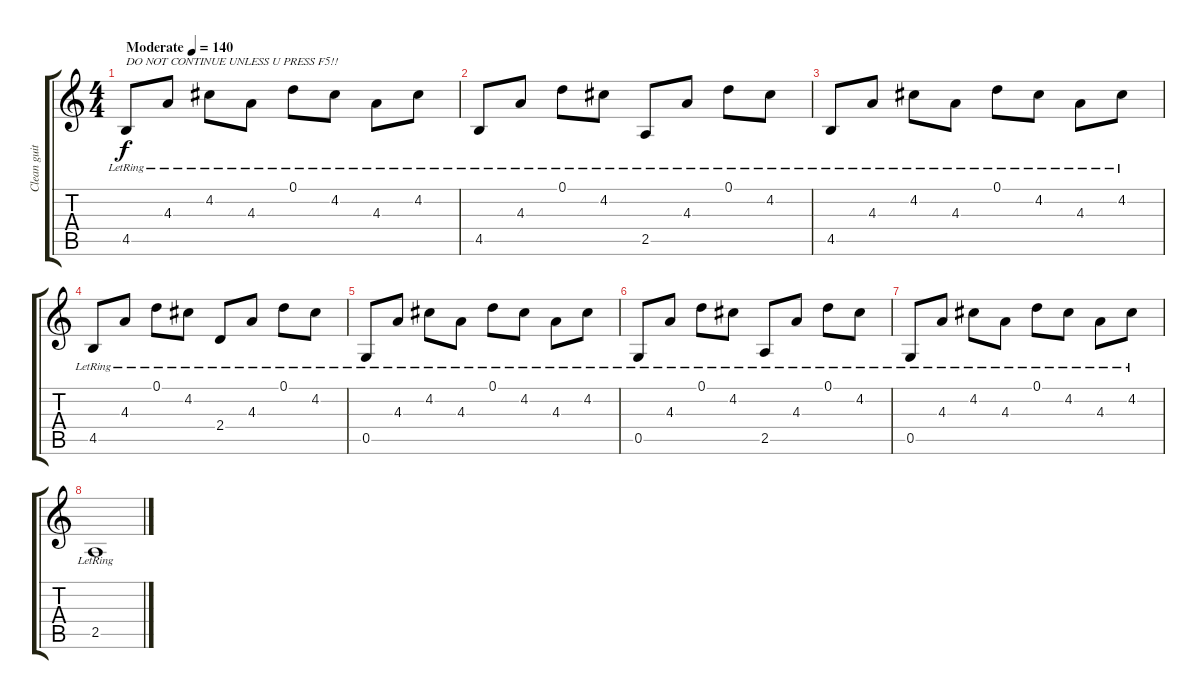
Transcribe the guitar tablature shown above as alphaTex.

\track ("Clean guitar" "Clean guit") {instrument electricguitarclean}
\staff {score tabs}
\tuning (D4 A3 F3 C3 G2 C2) {hide}
\ts (4 4)
\tempo (140 "Moderate")
\clef g2
\ks c
4.5{lr}.8{txt "DO NOT CONTINUE UNLESS U PRESS F5!!" dy f instrument electricguitarclean} 4.3{lr}.8 4.2{lr}.8 4.3{lr}.8 0.1{lr}.8 4.2{lr}.8 4.3{lr}.8 4.2{lr}.8 |
4.5{lr}.8 4.3{lr}.8 0.1{lr}.8 4.2{lr}.8 2.5{lr}.8 4.3{lr}.8 0.1{lr}.8 4.2{lr}.8 |
4.5{lr}.8 4.3{lr}.8 4.2{lr}.8 4.3{lr}.8 0.1{lr}.8 4.2{lr}.8 4.3{lr}.8 4.2{lr}.8 |
4.5{lr}.8 4.3{lr}.8 0.1{lr}.8 4.2{lr}.8 2.4{lr}.8 4.3{lr}.8 0.1{lr}.8 4.2{lr}.8 |
0.5{lr}.8 4.3{lr}.8 4.2{lr}.8 4.3{lr}.8 0.1{lr}.8 4.2{lr}.8 4.3{lr}.8 4.2{lr}.8 |
0.5{lr}.8 4.3{lr}.8 0.1{lr}.8 4.2{lr}.8 2.5{lr}.8 4.3{lr}.8 0.1{lr}.8 4.2{lr}.8 |
0.5{lr}.8 4.3{lr}.8 4.2{lr}.8 4.3{lr}.8 0.1{lr}.8 4.2{lr}.8 4.3{lr}.8 4.2{lr}.8 |
2.5{lr}.1
